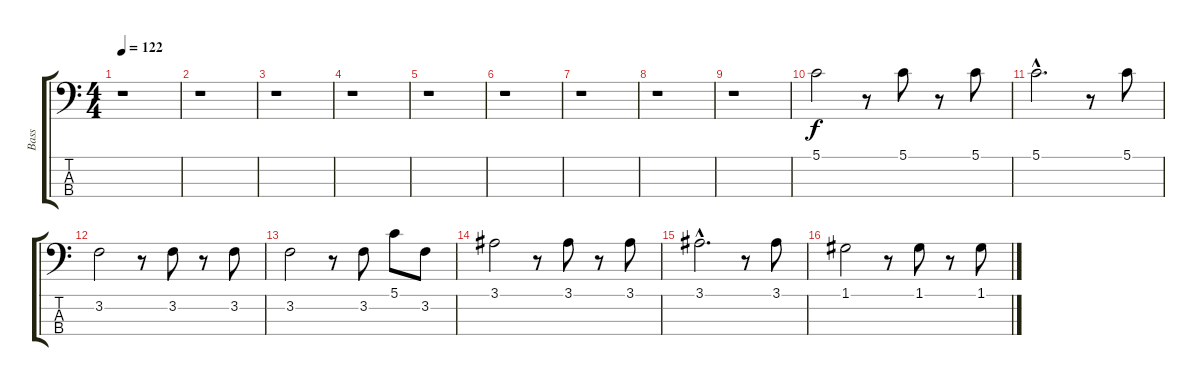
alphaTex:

\track ("Bass" "Bass") {instrument electricbassfinger}
\staff {score tabs}
\tuning (G2 D2 A1 E1) {hide}
\ts (4 4)
\tempo 122
\clef f4
\ks c
r.1{dy f} |
r.1 |
r.1 |
r.1 |
r.1 |
r.1 |
r.1 |
r.1 |
r.1 |
5.1.2 r.8 5.1.8 r.8 5.1.8 |
5.1{hac}.2{d} r.8 5.1.8 |
3.2.2 r.8 3.2.8 r.8 3.2.8 |
3.2.2 r.8 3.2.8 5.1.8 3.2.8 |
3.1.2 r.8 3.1.8 r.8 3.1.8 |
3.1{hac}.2{d} r.8 3.1.8 |
1.1.2 r.8 1.1.8 r.8 1.1.8
